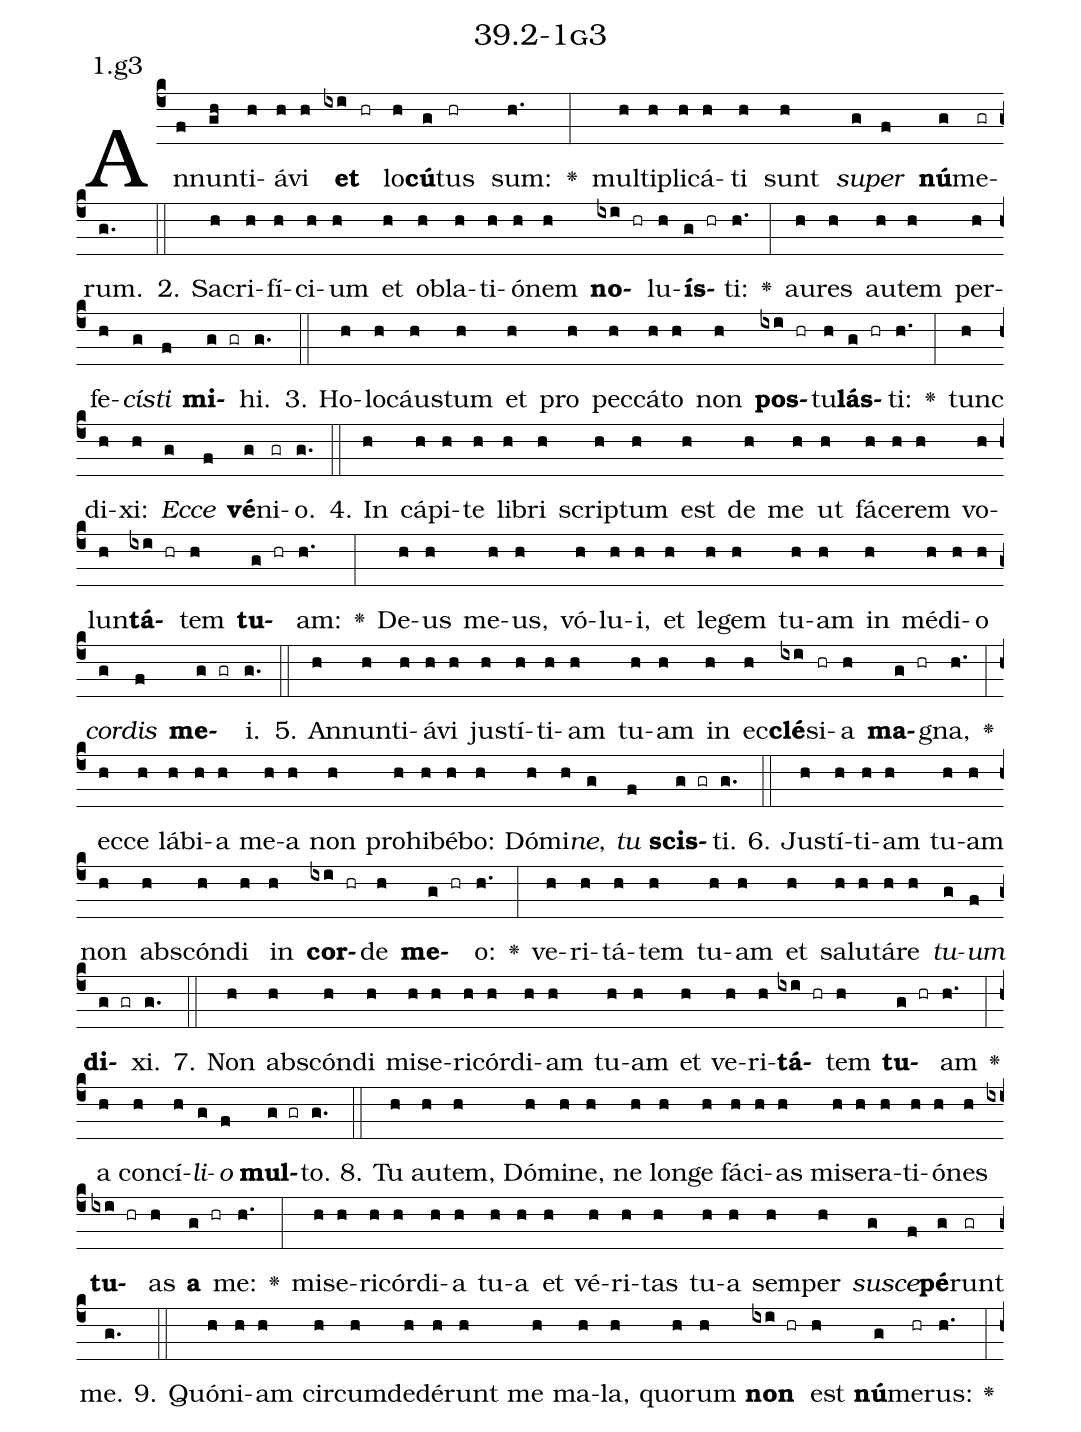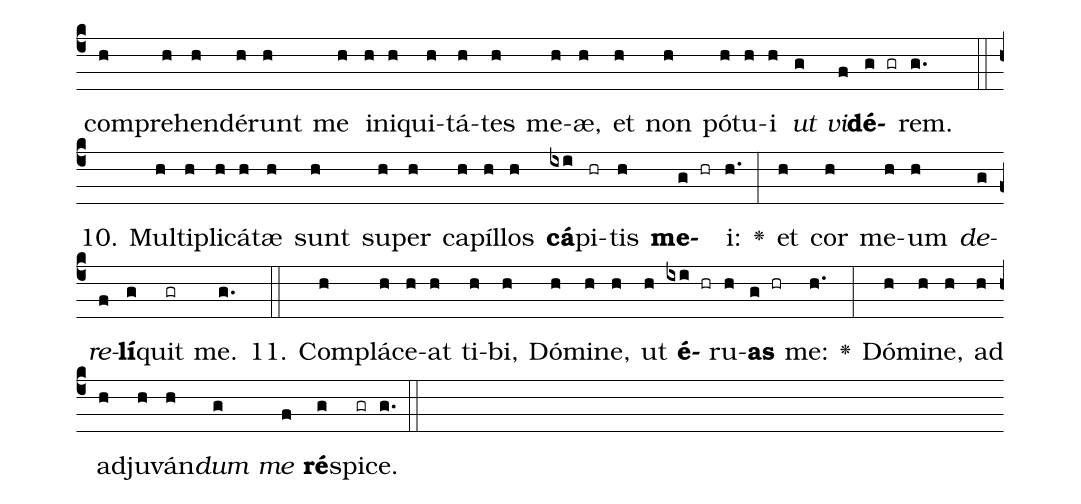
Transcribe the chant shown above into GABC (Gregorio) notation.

name: 39.2-1g3;
annotation: 1.g3;
%%
(c4)An(f)nun(gh)ti(h)á(h)vi(h) <b>et</b>(ixi hr) lo(h)<b>cú</b>(g)tus(hr) sum:(h.) <v>\greheightstar</v>(:) mul(h)ti(h)pli(h)cá(h)ti(h) sunt(h) <i>su</i>(g)<i>per</i>(f) <b>nú</b>(g)me(gr)rum.(g.) (::)
2. Sa(h)cri(h)fí(h)ci(h)um(h) et(h) ob(h)la(h)ti(h)ó(h)nem(h) <b>no</b>(ixi hr)lu(h)<b>ís</b>(g hr)ti:(h.) <v>\greheightstar</v>(:) au(h)res(h) au(h)tem(h) per(h)fe(h)<i>cís</i>(g)<i>ti</i>(f) <b>mi</b>(g gr)hi.(g.) (::)
3. Ho(h)lo(h)cáus(h)tum(h) et(h) pro(h) pec(h)cá(h)to(h) non(h) <b>pos</b>(ixi hr)tu(h)<b>lás</b>(g hr)ti:(h.) <v>\greheightstar</v>(:) tunc(h) di(h)xi:(h) <i>Ec</i>(g)<i>ce</i>(f) <b>vé</b>(g)ni(gr)o.(g.) (::)
4. In(h) cá(h)pi(h)te(h) li(h)bri(h) scrip(h)tum(h) est(h) de(h) me(h) ut(h) fá(h)ce(h)rem(h) vo(h)lun(h)<b>tá</b>(ixi hr)tem(h) <b>tu</b>(g hr)am:(h.) <v>\greheightstar</v>(:) De(h)us(h) me(h)us,(h) vó(h)lu(h)i,(h) et(h) le(h)gem(h) tu(h)am(h) in(h) mé(h)di(h)o(h) <i>cor</i>(g)<i>dis</i>(f) <b>me</b>(g gr)i.(g.) (::)
5. An(h)nun(h)ti(h)á(h)vi(h) jus(h)tí(h)ti(h)am(h) tu(h)am(h) in(h) ec(h)<b>clé</b>(ixi)si(hr)a(h) <b>ma</b>(g hr)gna,(h.) <v>\greheightstar</v>(:) ec(h)ce(h) lá(h)bi(h)a(h) me(h)a(h) non(h) pro(h)hi(h)bé(h)bo:(h) Dó(h)mi(h)<i>ne</i>,(g) <i>tu</i>(f) <b>scis</b>(g gr)ti.(g.) (::)
6. Jus(h)tí(h)ti(h)am(h) tu(h)am(h) non(h) abs(h)cón(h)di(h) in(h) <b>cor</b>(ixi hr)de(h) <b>me</b>(g hr)o:(h.) <v>\greheightstar</v>(:) ve(h)ri(h)tá(h)tem(h) tu(h)am(h) et(h) sa(h)lu(h)tá(h)re(h) <i>tu</i>(g)<i>um</i>(f) <b>di</b>(g gr)xi.(g.) (::)
7. Non(h) abs(h)cón(h)di(h) mi(h)se(h)ri(h)cór(h)di(h)am(h) tu(h)am(h) et(h) ve(h)ri(h)<b>tá</b>(ixi hr)tem(h) <b>tu</b>(g hr)am(h.) <v>\greheightstar</v>(:) a(h) con(h)cí(h)<i>li</i>(g)<i>o</i>(f) <b>mul</b>(g gr)to.(g.) (::)
8. Tu(h) au(h)tem,(h) Dó(h)mi(h)ne,(h) ne(h) lon(h)ge(h) fá(h)ci(h)as(h) mi(h)se(h)ra(h)ti(h)ó(h)nes(h) <b>tu</b>(ixi hr)as(h) <b>a</b>(g hr) me:(h.) <v>\greheightstar</v>(:) mi(h)se(h)ri(h)cór(h)di(h)a(h) tu(h)a(h) et(h) vé(h)ri(h)tas(h) tu(h)a(h) sem(h)per(h) <i>su</i>(g)<i>sce</i>(f)<b>pé</b>(g)runt(gr) me.(g.) (::)
9. Quón(h)i(h)am(h) cir(h)cum(h)de(h)dé(h)runt(h) me(h) ma(h)la,(h) quo(h)rum(h) <b>non</b>(ixi hr) est(h) <b>nú</b>(g)me(hr)rus:(h.) <v>\greheightstar</v>(:) com(h)pre(h)hen(h)dé(h)runt(h) me(h) in(h)i(h)qui(h)tá(h)tes(h) me(h)æ,(h) et(h) non(h) pót(h)u(h)i(h) <i>ut</i>(g) <i>vi</i>(f)<b>dé</b>(g gr)rem.(g.) (::)
10. Mul(h)ti(h)pli(h)cá(h)tæ(h) sunt(h) su(h)per(h) ca(h)píl(h)los(h) <b>cá</b>(ixi)pi(hr)tis(h) <b>me</b>(g hr)i:(h.) <v>\greheightstar</v>(:) et(h) cor(h) me(h)um(h) <i>de</i>(g)<i>re</i>(f)<b>lí</b>(g)quit(gr) me.(g.) (::)
11. Com(h)plá(h)ce(h)at(h) ti(h)bi,(h) Dó(h)mi(h)ne,(h) ut(h) <b>é</b>(ixi hr)ru(h)<b>as</b>(g hr) me:(h.) <v>\greheightstar</v>(:) Dó(h)mi(h)ne,(h) ad(h) ad(h)ju(h)ván(h)<i>dum</i>(g) <i>me</i>(f) <b>ré</b>(g)spi(gr)ce.(g.) (::)
